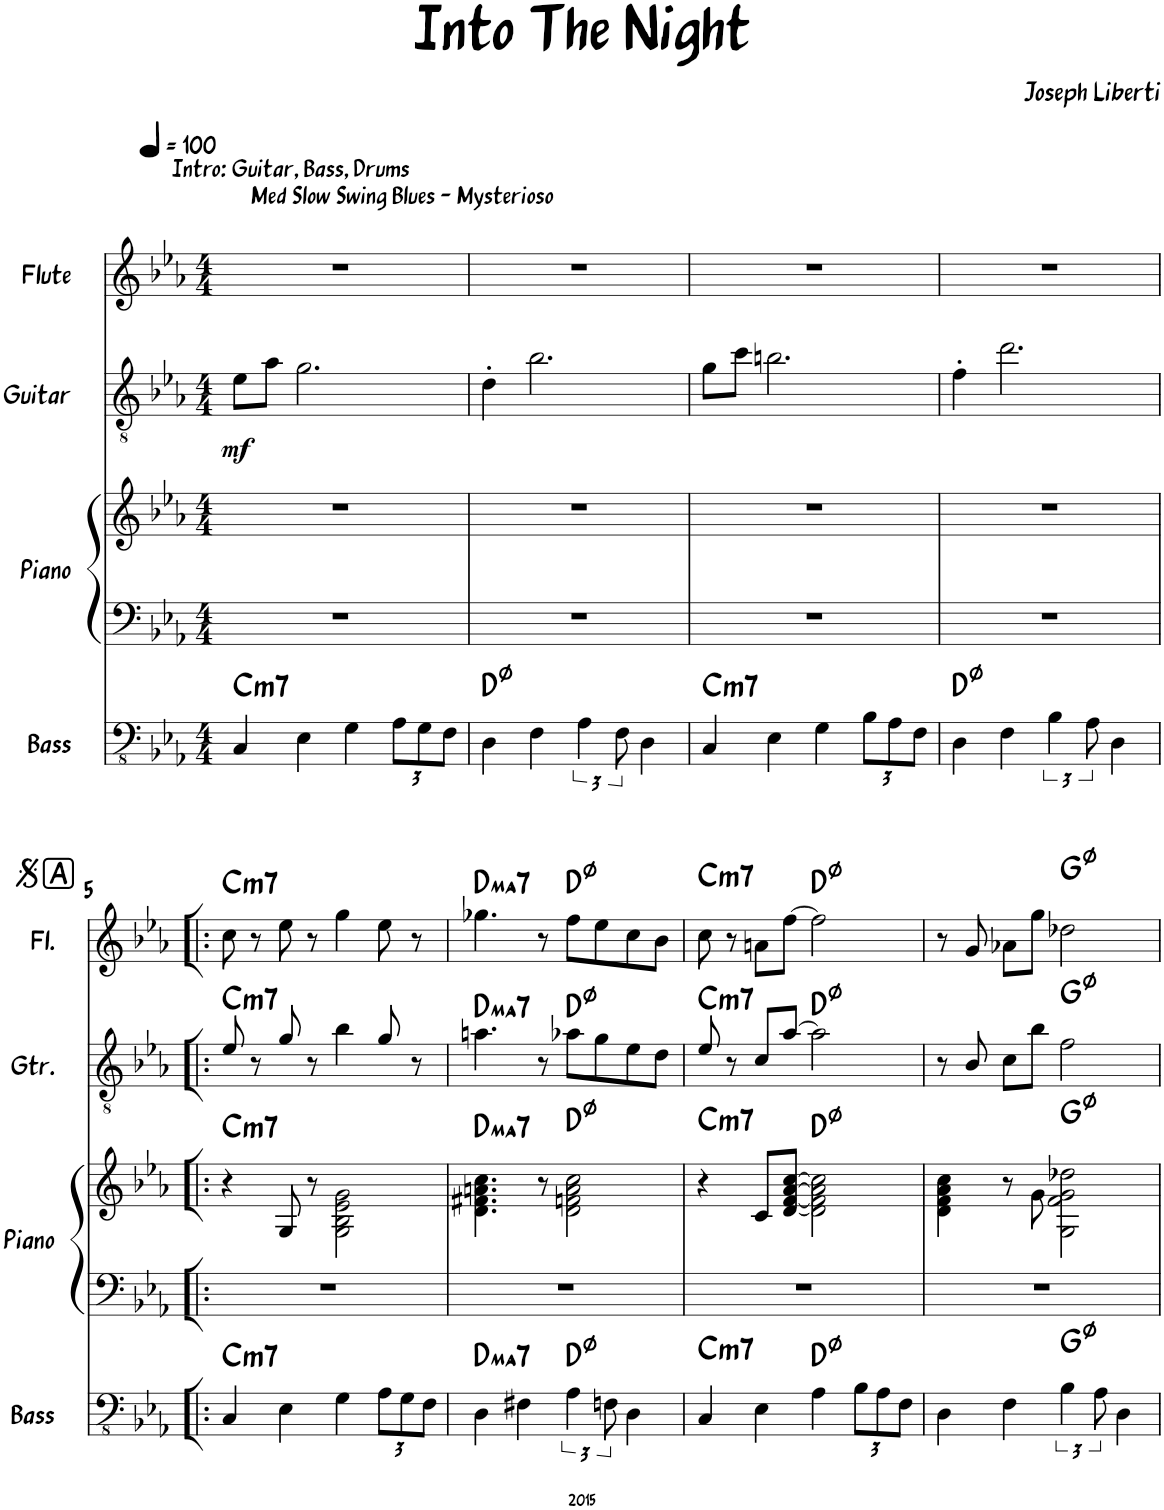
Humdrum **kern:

**kern	**harte	**kern	**kern	**harte	**kern	**dynam	**harte	**kern	**harte
*part4	*part4	*part3	*part3	*part3	*part2	*part2	*part2	*part1	*part1
*staff5	*	*staff4	*staff3	*	*staff2	*staff2	*	*staff1	*
*I"Bass	*	*I"Piano	*	*	*I"Guitar	*	*	*I"Flute	*
*I'Bass	*	*I'Piano	*	*	*I'Gtr.	*	*	*I'Fl.	*
*clefFv4	*	*clefF4	*clefG2	*	*clefGv2	*	*	*clefG2	*
*k[b-e-a-]	*	*k[b-e-a-]	*k[b-e-a-]	*	*k[b-e-a-]	*	*	*k[b-e-a-]	*
*M4/4	*	*M4/4	*M4/4	*	*M4/4	*	*	*M4/4	*
*MM100	*	*MM100	*MM100	*	*MM100	*	*	*MM100	*
=1	=1	=1	=1	=1	=1	=1	=1	=1	=1
!	!	!	!	!	!	!	!	!LO:TX:a:t=Med Slow Swing Blues - Mysterioso	!
!	!	!	!	!	!	!	!	!LO:TX:a:t=Intro&colon; Guitar, Bass, Drums	!
!	!LO:H:kt=m7	!	!	!	!	!LO:DY:b	!	!	!
4CC/	C:min7	1r	1r	.	8e-\L	mf	.	1r	.
.	.	.	.	.	8a-\J	.	.	.	.
4EE-\	.	.	.	.	2.g\	.	.	.	.
4GG\	.	.	.	.	.	.	.	.	.
*Xbrackettup	*	*	*	*	*	*	*	*	*
12AA-\L	.	.	.	.	.	.	.	.	.
12GG\	.	.	.	.	.	.	.	.	.
12FF\J	.	.	.	.	.	.	.	.	.
=2	=2	=2	=2	=2	=2	=2	=2	=2	=2
4DD\	D:hdim7	1r	1r	.	4d'\	.	.	1r	.
4FF\	.	.	.	.	2.b-\	.	.	.	.
*brackettup	*	*	*	*	*	*	*	*	*
6AA-\	.	.	.	.	.	.	.	.	.
12FF\	.	.	.	.	.	.	.	.	.
4DD\	.	.	.	.	.	.	.	.	.
=3	=3	=3	=3	=3	=3	=3	=3	=3	=3
!	!LO:H:kt=m7	!	!	!	!	!	!	!	!
4CC/	C:min7	1r	1r	.	8g\L	.	.	1r	.
.	.	.	.	.	8cc\J	.	.	.	.
4EE-\	.	.	.	.	2.bn\	.	.	.	.
4GG\	.	.	.	.	.	.	.	.	.
*Xbrackettup	*	*	*	*	*	*	*	*	*
12BB-\L	.	.	.	.	.	.	.	.	.
12AA-\	.	.	.	.	.	.	.	.	.
12FF\J	.	.	.	.	.	.	.	.	.
=4	=4	=4	=4	=4	=4	=4	=4	=4	=4
4DD\	D:hdim7	1r	1r	.	4f'\	.	.	1r	.
4FF\	.	.	.	.	2.dd\	.	.	.	.
*brackettup	*	*	*	*	*	*	*	*	*
6BB-\	.	.	.	.	.	.	.	.	.
12AA-\	.	.	.	.	.	.	.	.	.
4DD\	.	.	.	.	.	.	.	.	.
!!LO:LB:g=z
!!LO:REH:place=s1:a:cj:fs=14:t=A
=5!|:	=5!|:	=5!|:	=5!|:	=5!|:	=5!|:	=5!|:	=5!|:	=5!|:	=5!|:
!	!LO:H:kt=m7	!	!	!LO:H:kt=m7	!	!	!LO:H:kt=m7	!	!LO:H:kt=m7
4CC/	C:min7	1r	4r	C:min7	8e-/	.	C:min7	8cc\	C:min7
.	.	.	.	.	8r	.	.	8r	.
4EE-\	.	.	8G/	.	8g/	.	.	8ee-\	.
.	.	.	8r	.	8r	.	.	8r	.
4GG\	.	.	2G\ 2B-\ 2e-\ 2g\	.	4b-\	.	.	4gg\	.
*Xbrackettup	*	*	*	*	*	*	*	*	*
12AA-\L	.	.	.	.	8g/	.	.	8ee-\	.
12GG\	.	.	.	.	.	.	.	.	.
.	.	.	.	.	8r	.	.	8r	.
12FF\J	.	.	.	.	.	.	.	.	.
=6	=6	=6	=6	=6	=6	=6	=6	=6	=6
!	!LO:H:kt=ma7	!	!	!LO:H:kt=ma7	!	!	!LO:H:kt=ma7	!	!LO:H:kt=ma7
4DD\	D:maj7	1r	4.d\ 4.f#X\ 4.an\ 4.cc\	D:maj7	4.an\	.	D:maj7	4.gg-X\	D:maj7
4FF#X\	.	.	.	.	.	.	.	.	.
.	.	.	8r	.	8r	.	.	8r	.
*brackettup	*	*	*	*	*	*	*	*	*
6AA-\	D:hdim7	.	2d\ 2fn\ 2a\ 2cc\	D:hdim7	8a-X\L	.	D:hdim7	8ff\L	D:hdim7
.	.	.	.	.	8g\	.	.	8ee-\	.
12FFn\	.	.	.	.	.	.	.	.	.
4DD\	.	.	.	.	8e-\	.	.	8cc\	.
.	.	.	.	.	8d\J	.	.	8b-\J	.
=7	=7	=7	=7	=7	=7	=7	=7	=7	=7
!	!LO:H:kt=m7	!	!	!LO:H:kt=m7	!	!	!LO:H:kt=m7	!	!LO:H:kt=m7
4CC/	C:min7	1r	4r	C:min7	8e-/	.	C:min7	8cc\	C:min7
.	.	.	.	.	8r	.	.	8r	.
4EE-\	.	.	8c/L	.	8c/L	.	.	8an\L	.
.	.	.	[8d/ [8f/ [8a-/ [8cc/J	.	[8a-/J	.	.	[8ff\J	.
4AA-\	D:hdim7	.	2d\] 2f\] 2a-\] 2cc\]	D:hdim7	2a-\]	.	D:hdim7	2ff\]	D:hdim7
*Xbrackettup	*	*	*	*	*	*	*	*	*
12BB-\L	.	.	.	.	.	.	.	.	.
12AA-\	.	.	.	.	.	.	.	.	.
12FF\J	.	.	.	.	.	.	.	.	.
=8	=8	=8	=8	=8	=8	=8	=8	=8	=8
4DD\	.	1r	4d\ 4f\ 4a-\ 4cc\	.	8r	.	.	8r	.
.	.	.	.	.	8B-/	.	.	8g/	.
4FF\	.	.	8r	.	8c\L	.	.	8a-X\L	.
.	.	.	8g\	.	8b-\J	.	.	8gg\J	.
*brackettup	*	*	*	*	*	*	*	*	*
6BB-\	G:hdim7	.	2G\ 2f\ 2g\ 2dd-X\	G:hdim7	2f\	.	G:hdim7	2dd-X\	G:hdim7
12AA-\	.	.	.	.	.	.	.	.	.
4DD\	.	.	.	.	.	.	.	.	.
=	=	=	=	=	=	=	=	=	=
*-	*-	*-	*-	*-	*-	*-	*-	*-	*-
